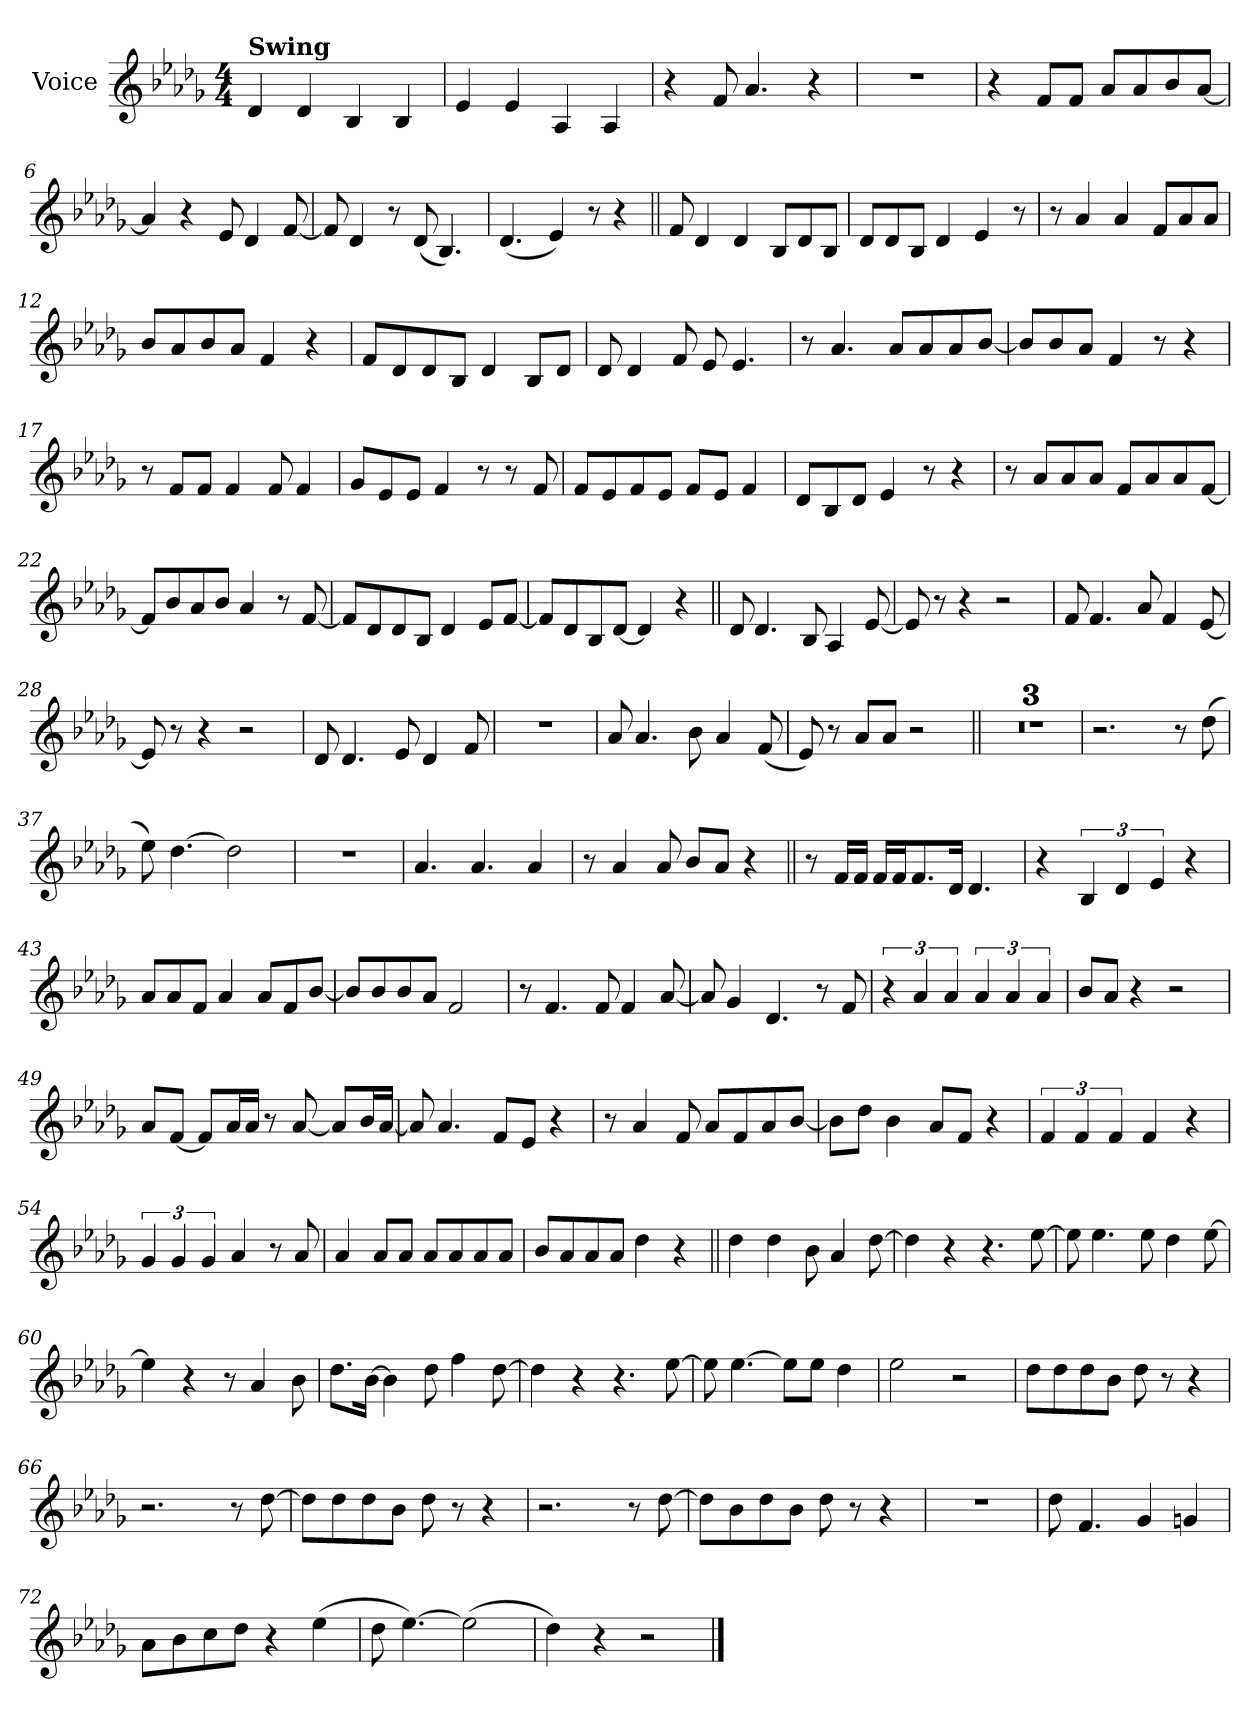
**kern
*part1
*staff1
*I"Voice
*I'Vc.
*clefG2
*k[b-e-a-d-g-]
*M4/4
*MM150
=1
!LO:TX:B:t=Swing
4d-!
4d-!
4B-!
4B-!
=2
4e-!
4e-!
4A-!
4A-!
=3
4r
8f
4.a-
4r
=4
1r
=5
4r
8fL
8fJ
8a-L
8a-
8b-
[8a-J
=6
4a-]
4r
8e-
4d-
[8f
=7
8f]
4d-
8r
(<8d-
4.B-)
=8
(<4.d-
4e-)
8r
4r
=9||
8f
4d-
4d-
8B-L
8d-
8B-J
=10
8d-L
8d-
8B-J
4d-
4e-
8r
=11
8r
4a-
4a-
8fL
8a-
8a-J
=12
8b-L
8a-
8b-
8a-J
4f
4r
=13
8fL
8d-
8d-
8B-J
4d-
8B-L
8d-J
=14
8d-
4d-
8f
8e-
4.e-
=15
8r
4.a-
8a-L
8a-
8a-
[8b-J
=16
8b-L]
8b-
8a-J
4f
8r
4r
=17
8r
8fL
8fJ
4f
8f
4f
=18
8g-L
8e-
8e-J
4f
8r
8r
8f
=19
8fL
8e-
8f
8e-J
8fL
8e-J
4f
=20
8d-L
8B-
8d-J
4e-
8r
4r
=21
8r
8a-L
8a-
8a-J
8fL
8a-
8a-
[8fJ
=22
8fL]
8b-
8a-
8b-J
4a-
8r
[8f
=23
8fL]
8d-
8d-
8B-J
4d-
8e-L
[8fJ
=24
8fL]
8d-
8B-
[8d-J
4d-]
4r
=25||
8d-
4.d-
8B-
4A-
[8e-
=26
8e-]
8r
4r
2r
=27
8f
4.f
8a-
4f
[8e-
=28
8e-]
8r
4r
2r
=29
8d-
4.d-
8e-
4d-
8f
=30
1r
=31
8a-
4.a-
8b-
4a-
(<8f
=32
8e-)
8r
8a-L
8a-J
2r
=33||
1r
=34
1r
=35
1r
=36
2.r
8r
(>8dd-
=37
8ee-)
[4.dd-
2dd-]
=38
1r
=39
4.a-
4.a-
4a-
=40
8r
4a-
8a-
8b-L
8a-J
4r
=41||
8r
16fLL
16fJJ
16fLL
16fJ
8.f
16d-Jk
4.d-
=42
4r
6B-
6d-
6e-
4r
=43
8a-L
8a-
8fJ
4a-
8a-L
8f
[8b-J
=44
8b-L]
8b-
8b-
8a-J
2f
=45
8r
4.f
8f
4f
[8a-
=46
8a-]
4g-
4.d-
8r
8f
=47
6r
6a-
6a-
6a-
6a-
6a-
=48
8b-L
8a-J
4r
2r
=49
8a-L
[8fJ
8fL]
16a-L
16a-JJ
8r
[8a-
8a-L]
16b-L
[16a-JJ
=50
8a-]
4.a-
8fL
8e-J
4r
=51
8r
4a-
8f
8a-L
8f
8a-
[8b-J
=52
8b-L]
8dd-J
4b-
8a-L
8fJ
4r
=53
6f
6f
6f
4f
4r
=54
6g-
6g-
6g-
4a-
8r
8a-
=55
4a-
8a-L
8a-J
8a-L
8a-
8a-
8a-J
=56
8b-L
8a-
8a-
8a-J
4dd-
4r
=57||
4dd-
4dd-
8b-
4a-
[8dd-
=58
4dd-]
4r
4.r
[8ee-
=59
8ee-]
4.ee-
8ee-
4dd-
[8ee-
=60
4ee-]
4r
8r
4a-
8b-
=61
8.dd-L
[16b-Jk
4b-]
8dd-
4ff
[8dd-
=62
4dd-]
4r
4.r
[8ee-
=63
8ee-]
[4.ee-
8ee-L]
8ee-J
4dd-
=64
2ee-
2r
=65
8dd-L
8dd-
8dd-
8b-J
8dd-
8r
4r
=66
2.r
8r
[8dd-
=67
8dd-L]
8dd-
8dd-
8b-J
8dd-
8r
4r
=68
2.r
8r
[8dd-
=69
8dd-L]
8b-
8dd-
8b-J
8dd-
8r
4r
=70
1r
=71
8dd-
4.f
4g-
4gn
=72
8a-L
8b-
8cc
8dd-J
4r
(>4ee-
=73
8dd-
[4.ee-)
(>2ee-]
=74
4dd-)
4r
2r
==
*-
